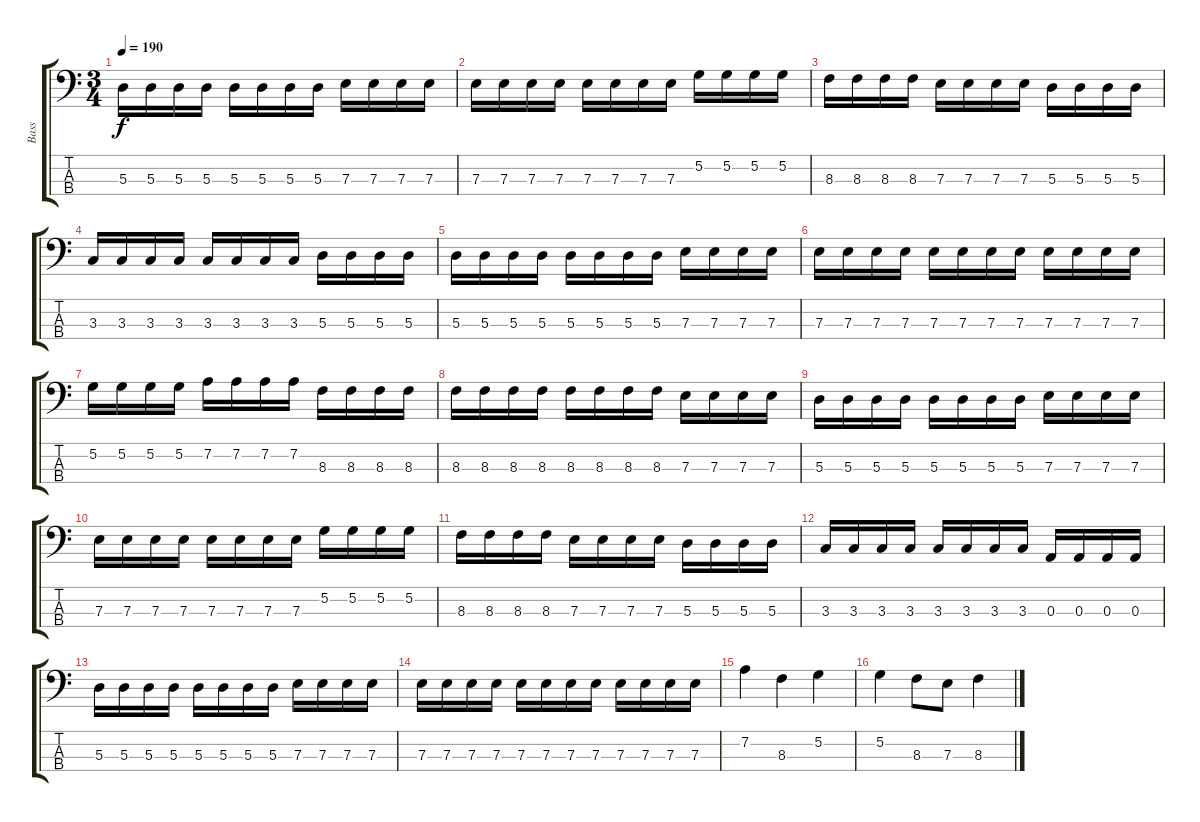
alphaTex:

\track ("Bass" "Bass") {instrument electricbasspick}
\staff {score tabs}
\tuning (G2 D2 A1 E1) {hide}
\ts (3 4)
\tempo 190
\clef f4
\ks c
5.3.16{dy f} 5.3.16 5.3.16 5.3.16 5.3.16 5.3.16 5.3.16 5.3.16 7.3.16 7.3.16 7.3.16 7.3.16 |
7.3.16 7.3.16 7.3.16 7.3.16 7.3.16 7.3.16 7.3.16 7.3.16 5.2.16 5.2.16 5.2.16 5.2.16 |
8.3.16 8.3.16 8.3.16 8.3.16 7.3.16 7.3.16 7.3.16 7.3.16 5.3.16 5.3.16 5.3.16 5.3.16 |
3.3.16 3.3.16 3.3.16 3.3.16 3.3.16 3.3.16 3.3.16 3.3.16 5.3.16 5.3.16 5.3.16 5.3.16 |
5.3.16 5.3.16 5.3.16 5.3.16 5.3.16 5.3.16 5.3.16 5.3.16 7.3.16 7.3.16 7.3.16 7.3.16 |
7.3.16 7.3.16 7.3.16 7.3.16 7.3.16 7.3.16 7.3.16 7.3.16 7.3.16 7.3.16 7.3.16 7.3.16 |
5.2.16 5.2.16 5.2.16 5.2.16 7.2.16 7.2.16 7.2.16 7.2.16 8.3.16 8.3.16 8.3.16 8.3.16 |
8.3.16 8.3.16 8.3.16 8.3.16 8.3.16 8.3.16 8.3.16 8.3.16 7.3.16 7.3.16 7.3.16 7.3.16 |
5.3.16 5.3.16 5.3.16 5.3.16 5.3.16 5.3.16 5.3.16 5.3.16 7.3.16 7.3.16 7.3.16 7.3.16 |
7.3.16 7.3.16 7.3.16 7.3.16 7.3.16 7.3.16 7.3.16 7.3.16 5.2.16 5.2.16 5.2.16 5.2.16 |
8.3.16 8.3.16 8.3.16 8.3.16 7.3.16 7.3.16 7.3.16 7.3.16 5.3.16 5.3.16 5.3.16 5.3.16 |
3.3.16 3.3.16 3.3.16 3.3.16 3.3.16 3.3.16 3.3.16 3.3.16 0.3.16 0.3.16 0.3.16 0.3.16 |
5.3.16 5.3.16 5.3.16 5.3.16 5.3.16 5.3.16 5.3.16 5.3.16 7.3.16 7.3.16 7.3.16 7.3.16 |
7.3.16 7.3.16 7.3.16 7.3.16 7.3.16 7.3.16 7.3.16 7.3.16 7.3.16 7.3.16 7.3.16 7.3.16 |
7.2.4 8.3.4 5.2.4 |
5.2.4 8.3.8 7.3.8 8.3.4
